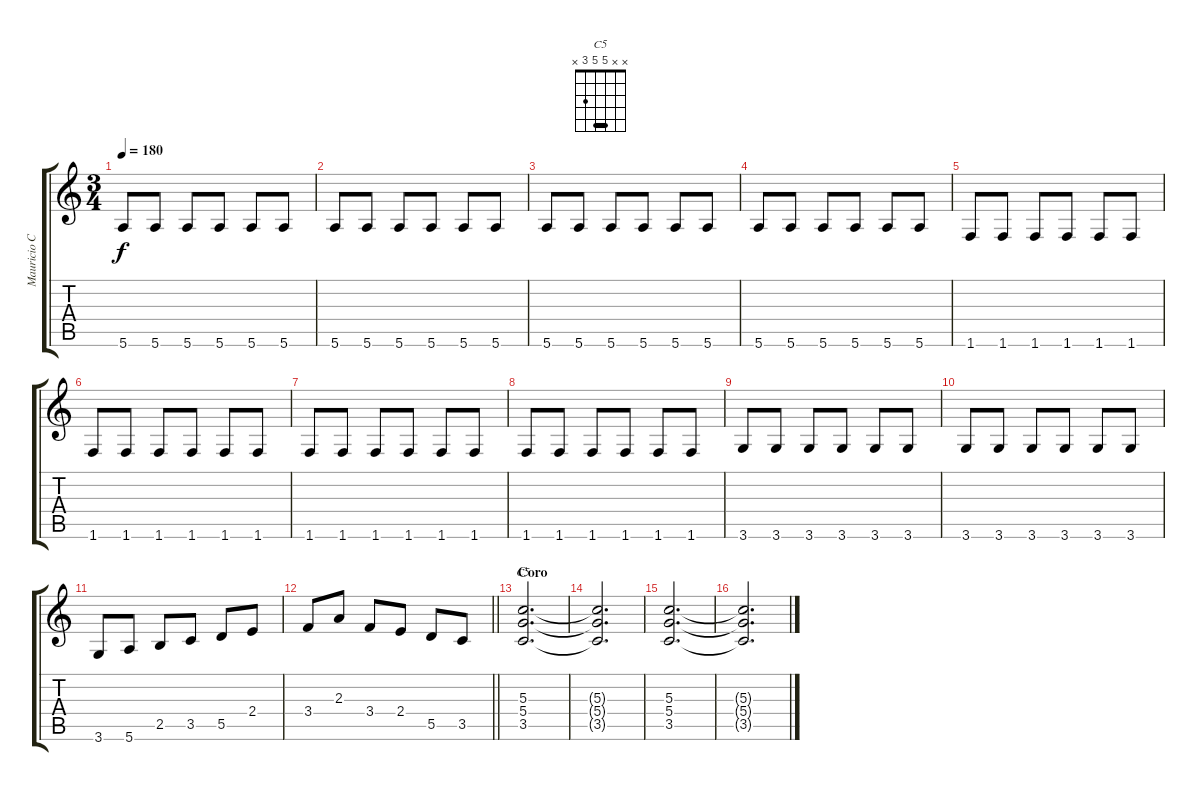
\track ("Mauricio Calle" "Mauricio C") {instrument distortionguitar}
\staff {score tabs}
\tuning (E4 B3 G3 D3 A2 E2) {hide}
\chord ("C5" x x 5 5 3 x) {barre 5}
\ts (3 4)
\tempo 180
\clef g2
\ks c
5.6.8{dy f} 5.6.8 5.6.8 5.6.8 5.6.8 5.6.8 |
5.6.8 5.6.8 5.6.8 5.6.8 5.6.8 5.6.8 |
5.6.8 5.6.8 5.6.8 5.6.8 5.6.8 5.6.8 |
5.6.8 5.6.8 5.6.8 5.6.8 5.6.8 5.6.8 |
1.6.8 1.6.8 1.6.8 1.6.8 1.6.8 1.6.8 |
1.6.8 1.6.8 1.6.8 1.6.8 1.6.8 1.6.8 |
1.6.8 1.6.8 1.6.8 1.6.8 1.6.8 1.6.8 |
1.6.8 1.6.8 1.6.8 1.6.8 1.6.8 1.6.8 |
3.6.8 3.6.8 3.6.8 3.6.8 3.6.8 3.6.8 |
3.6.8 3.6.8 3.6.8 3.6.8 3.6.8 3.6.8 |
3.6.8 5.6.8 2.5.8 3.5.8 5.5.8 2.4.8 |
\barLineRight lightlight
3.4.8 2.3.8 3.4.8 2.4.8 5.5.8 3.5.8 |
\section ("" "Coro")
(5.3 5.4 3.5).2{d ch "C5"} |
(5.3{t} 5.4{t} 3.5{t}).2{d} |
(5.3 5.4 3.5).2{d} |
(5.3{t} 5.4{t} 3.5{t}).2{d}
